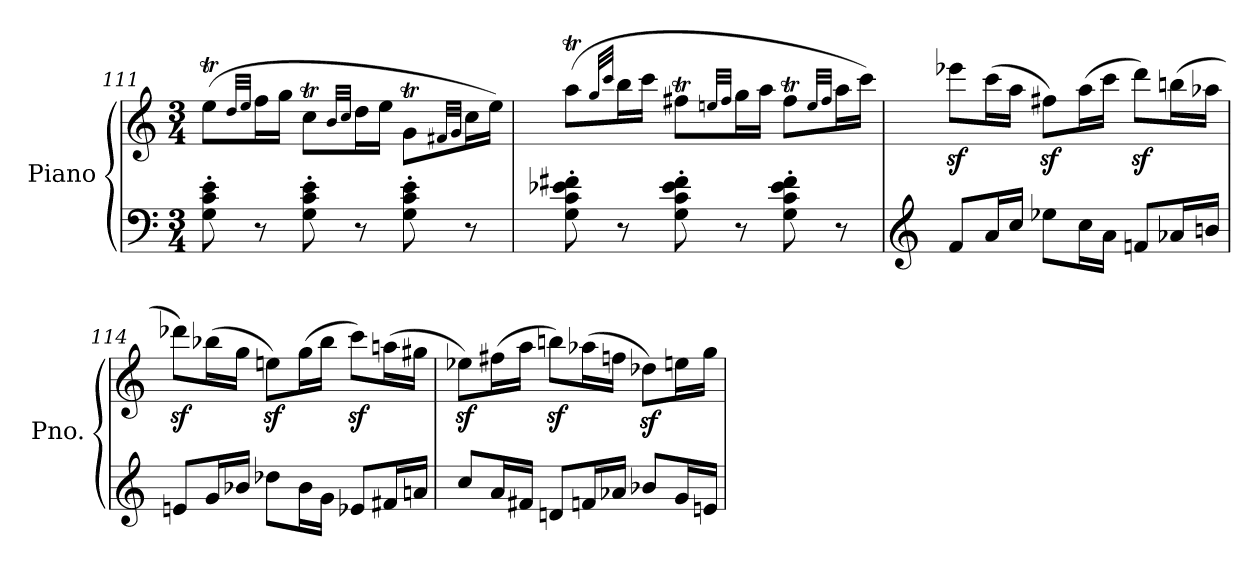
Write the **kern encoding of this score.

**kern	**kern
*part1	*part1
*staff2	*staff1
*I"Piano	*
*I'Pno.	*
*clefF4	*clefG2
*k[]	*k[]
*M3/4	*M3/4
=111	=111
8G\' 8c\' 8e\'	(>8eet\L
.	32qdd/LLL
.	32qee/JJJ
8r	16ff\L
.	16gg\JJ
8G\' 8c\' 8e\'	8ccT\L
.	32qb/LLL
.	32qcc/JJJ
8r	16dd\L
.	16ee\JJ
8G\' 8c\' 8e\'	8gT\L
.	32qf#X/LLL
.	32qg/JJJ
8r	16cc\L
.	16ee\JJ)
!!LO:PB:g=z
=112	=112
8G\' 8c\' 8e-X\' 8f#X\'	(>8aaT\L
.	32qgg/LLL
.	32qccc/JJJ
8r	16bb\L
.	16ccc\JJ
8G\' 8c\' 8e-\' 8f#\'	8ff#Xt\L
.	32qeen/LLL
.	32qff#/JJJ
8r	16gg\L
.	16aa\JJ
8G\' 8c\' 8e-\' 8f#\'	8ff#t\L
.	32qee/LLL
.	32qff#/JJJ
8r	16aa\L
.	16ccc\JJ)
=113	=113
*clefG2	*
8f/L	8eee-Xz<\L
16a/L	(>16ccc\L
16cc/JJ	16aa\JJ
8ee-X\L	8ff#Xz<\L)
16cc\L	(>16aa\L
16a\JJ	16ccc\JJ
8fn/L	8dddz<\L)
16a-X/L	(>16bbn\L
16bn/JJ	16aa-X\JJ
=114	=114
8en/L	8ddd-Xz<\L)
16g/L	(>16bb-X\L
16b-X/JJ	16gg\JJ
8dd-X\L	8eenz<\L)
16b-\L	(>16gg\L
16g\JJ	16bb-\JJ
8e-X/L	8cccz<\L)
16f#X/L	(>16aan\L
16an/JJ	16gg#X\JJ
=115	=115
8cc/L	8ee-Xz<\L)
16a/L	(>16ff#X\L
16f#X/JJ	16aa\JJ
8dn/L	8bbnz<\L)
16fn/L	(>16aa-X\L
16a-X/JJ	16ffn\JJ
8b-X/L	8dd-Xz<\L)
16g/L	16een\L
16en/JJ	16gg\JJ
=	=
*-	*-
